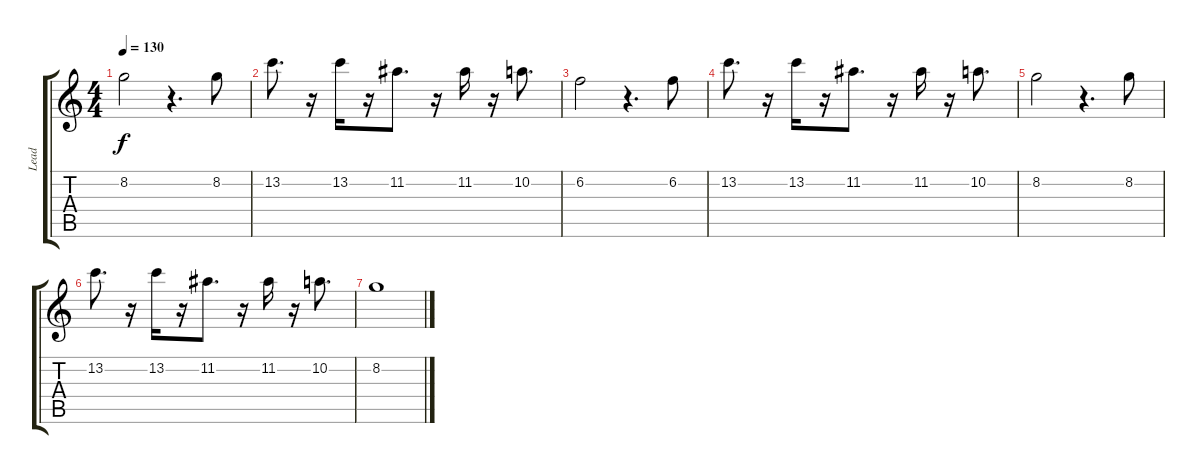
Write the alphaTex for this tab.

\track ("Lead" "Lead") {instrument electricguitarclean}
\staff {score tabs}
\tuning (E4 B3 G3 D3 A2 E2) {hide}
\ts (4 4)
\tempo 130
\clef g2
\ks c
8.2.2{dy f} r.4{d} 8.2.8 |
13.2.8{d} r.16 13.2.16 r.16 11.2.8{d} r.16 11.2.16 r.16 10.2.8{d} |
6.2.2 r.4{d} 6.2.8 |
13.2.8{d} r.16 13.2.16 r.16 11.2.8{d} r.16 11.2.16 r.16 10.2.8{d} |
8.2.2 r.4{d} 8.2.8 |
13.2.8{d} r.16 13.2.16 r.16 11.2.8{d} r.16 11.2.16 r.16 10.2.8{d} |
8.2.1
